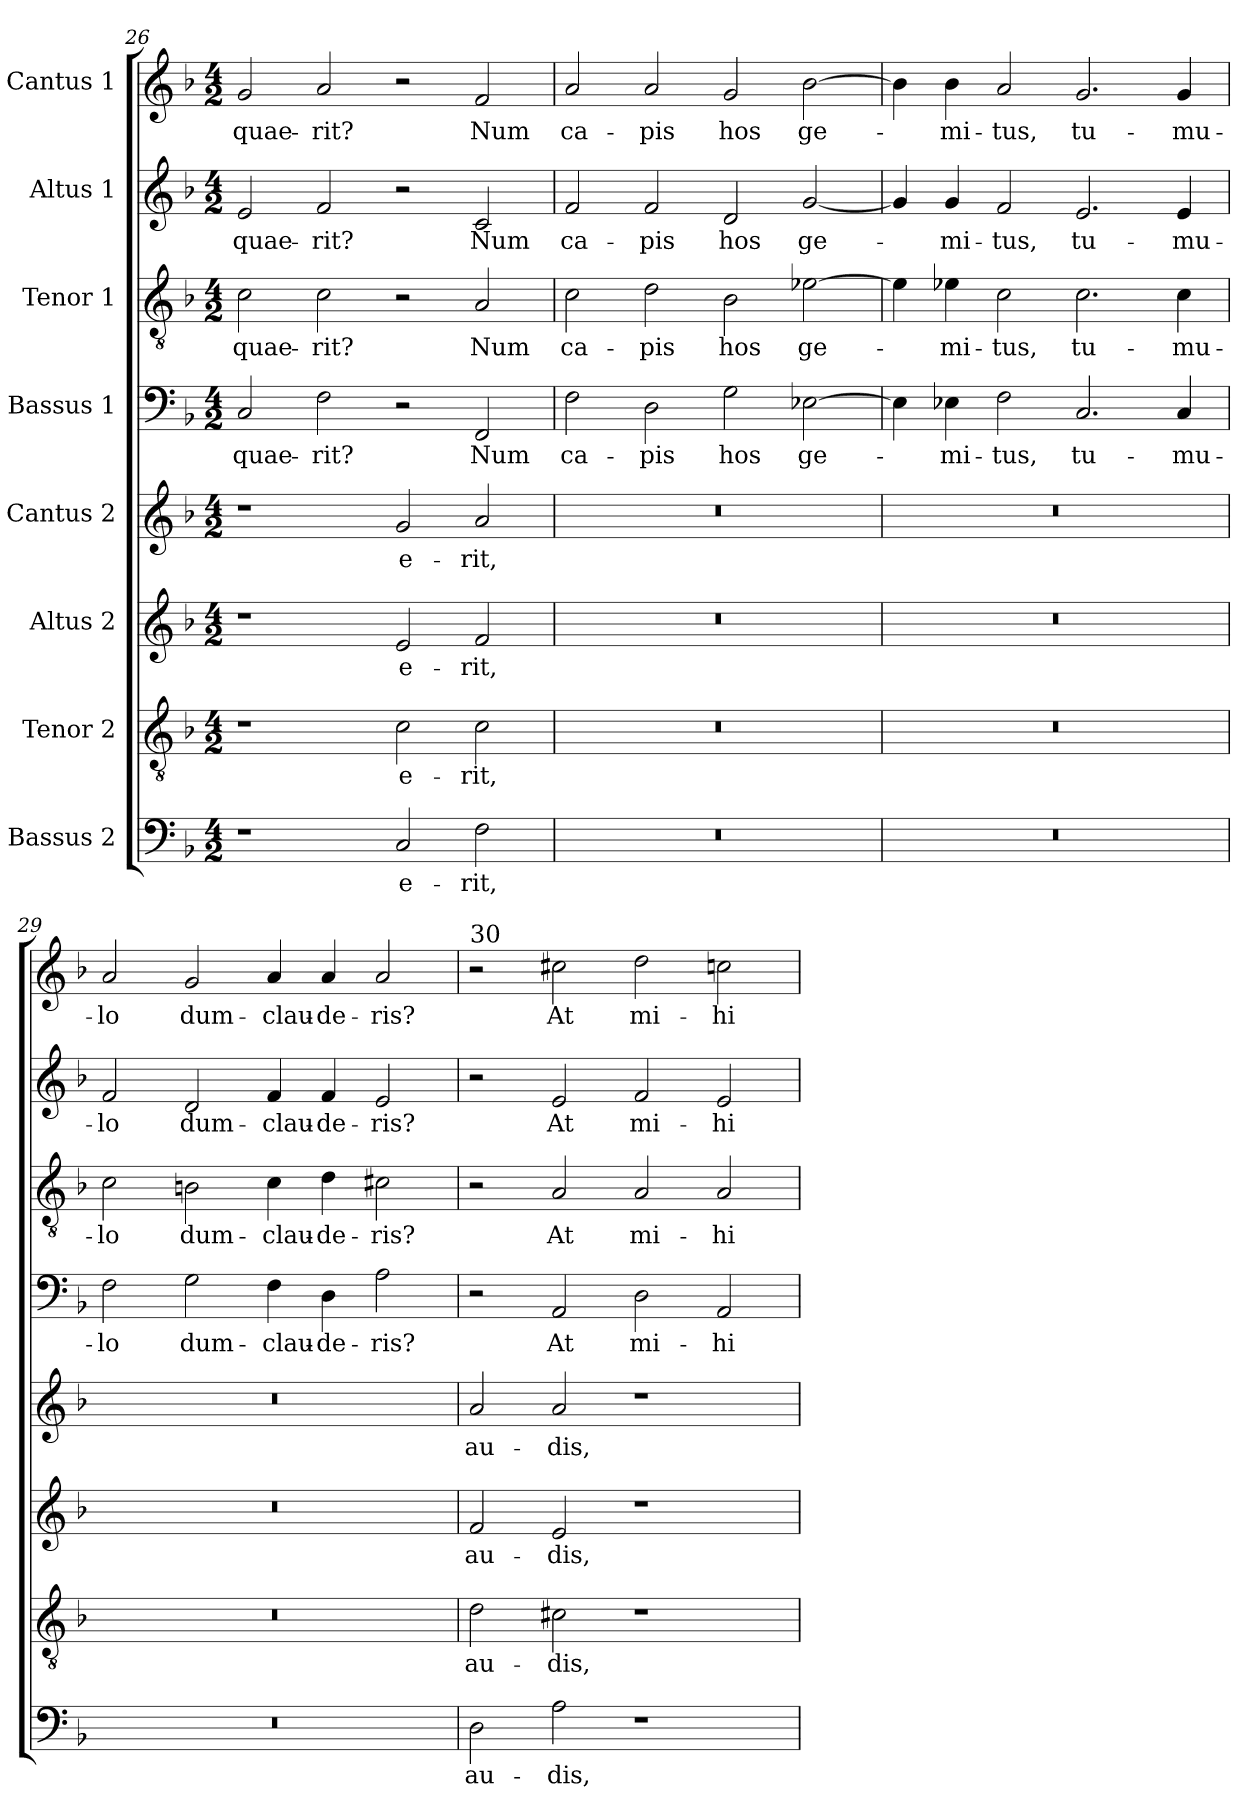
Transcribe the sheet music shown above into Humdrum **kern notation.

**kern	**text	**kern	**text	**kern	**text	**kern	**text	**kern	**text	**kern	**text	**kern	**text	**kern	**text
*part8	*part8	*part7	*part7	*part6	*part6	*part5	*part5	*part4	*part4	*part3	*part3	*part2	*part2	*part1	*part1
*staff8	*staff8	*staff7	*staff7	*staff6	*staff6	*staff5	*staff5	*staff4	*staff4	*staff3	*staff3	*staff2	*staff2	*staff1	*staff1
*I"Bassus 2	*	*I"Tenor 2	*	*I"Altus 2	*	*I"Cantus 2	*	*I"Bassus 1	*	*I"Tenor 1	*	*I"Altus 1	*	*I"Cantus 1	*
*clefF4	*	*clefGv2	*	*clefG2	*	*clefG2	*	*clefF4	*	*clefGv2	*	*clefG2	*	*clefG2	*
*k[b-]	*	*k[b-]	*	*k[b-]	*	*k[b-]	*	*k[b-]	*	*k[b-]	*	*k[b-]	*	*k[b-]	*
*M4/2	*	*M4/2	*	*M4/2	*	*M4/2	*	*M4/2	*	*M4/2	*	*M4/2	*	*M4/2	*
=26	=26	=26	=26	=26	=26	=26	=26	=26	=26	=26	=26	=26	=26	=26	=26
!	!	!	!	!	!	!	!	!	!LO:LY:b	!	!LO:LY:b	!	!LO:LY:b	!	!LO:LY:b
1r	.	1r	.	1r	.	1r	.	2C/	quae-	2c\	quae-	2e/	quae-	2g/	quae-
!	!	!	!	!	!	!	!	!	!LO:LY:b	!	!LO:LY:b	!	!LO:LY:b	!	!LO:LY:b
.	.	.	.	.	.	.	.	2F\	rit?	2c\	rit?	2f/	rit?	2a/	rit?
!	!LO:LY:b	!	!LO:LY:b	!	!LO:LY:b	!	!LO:LY:b	!	!	!	!	!	!	!	!
2C/	e-	2c\	e-	2e/	e-	2g/	e-	2r	.	2r	.	2r	.	2r	.
!	!LO:LY:b	!	!LO:LY:b	!	!LO:LY:b	!	!LO:LY:b	!	!LO:LY:b	!	!LO:LY:b	!	!LO:LY:b	!	!LO:LY:b
2F\	rit,	2c\	rit,	2f/	rit,	2a/	rit,	2FF/	Num	2A/	Num	2c/	Num	2f/	Num
=27	=27	=27	=27	=27	=27	=27	=27	=27	=27	=27	=27	=27	=27	=27	=27
!	!	!	!	!	!	!	!	!	!LO:LY:b	!	!LO:LY:b	!	!LO:LY:b	!	!LO:LY:b
0r	.	0r	.	0r	.	0r	.	2F\	ca-	2c\	ca-	2f/	ca-	2a/	ca-
!	!	!	!	!	!	!	!	!	!LO:LY:b	!	!LO:LY:b	!	!LO:LY:b	!	!LO:LY:b
.	.	.	.	.	.	.	.	2D\	pis	2d\	pis	2f/	pis	2a/	pis
!	!	!	!	!	!	!	!	!	!LO:LY:b	!	!LO:LY:b	!	!LO:LY:b	!	!LO:LY:b
.	.	.	.	.	.	.	.	2G\	hos	2B-\	hos	2d/	hos	2g/	hos
!	!	!	!	!	!	!	!	!	!LO:LY:b	!	!LO:LY:b	!	!LO:LY:b	!	!LO:LY:b
.	.	.	.	.	.	.	.	[2E-X\	ge-	[2e-X\	ge-	[2g/	ge-	[2b-\	ge-
=28	=28	=28	=28	=28	=28	=28	=28	=28	=28	=28	=28	=28	=28	=28	=28
0r	.	0r	.	0r	.	0r	.	4E-\]	.	4e-\]	.	4g/]	.	4b-\]	.
!	!	!	!	!	!	!	!	!	!LO:LY:b	!	!LO:LY:b	!	!LO:LY:b	!	!LO:LY:b
.	.	.	.	.	.	.	.	4E-X\	mi-	4e-X\	mi-	4g/	mi-	4b-\	mi-
!	!	!	!	!	!	!	!	!	!LO:LY:b	!	!LO:LY:b	!	!LO:LY:b	!	!LO:LY:b
.	.	.	.	.	.	.	.	2F\	tus,	2c\	tus,	2f/	tus,	2a/	tus,
!	!	!	!	!	!	!	!	!	!LO:LY:b	!	!LO:LY:b	!	!LO:LY:b	!	!LO:LY:b
.	.	.	.	.	.	.	.	2.C/	tu-	2.c\	tu-	2.e/	tu-	2.g/	tu-
!	!	!	!	!	!	!	!	!	!LO:LY:b	!	!LO:LY:b	!	!LO:LY:b	!	!LO:LY:b
.	.	.	.	.	.	.	.	4C/	mu-	4c\	mu-	4e/	mu-	4g/	mu-
!!LO:PB:g=z
=29	=29	=29	=29	=29	=29	=29	=29	=29	=29	=29	=29	=29	=29	=29	=29
!	!	!	!	!	!	!	!	!	!LO:LY:b	!	!LO:LY:b	!	!LO:LY:b	!	!LO:LY:b
0r	.	0r	.	0r	.	0r	.	2F\	lo	2c\	lo	2f/	lo	2a/	lo
!	!	!	!	!	!	!	!	!	!LO:LY:b	!	!LO:LY:b	!	!LO:LY:b	!	!LO:LY:b
.	.	.	.	.	.	.	.	2G\	dum-	2Bn\	dum-	2d/	dum-	2g/	dum-
!	!	!	!	!	!	!	!	!	!LO:LY:b	!	!LO:LY:b	!	!LO:LY:b	!	!LO:LY:b
.	.	.	.	.	.	.	.	4F\	clau-	4c\	clau-	4f/	clau-	4a/	clau-
!	!	!	!	!	!	!	!	!	!LO:LY:b	!	!LO:LY:b	!	!LO:LY:b	!	!LO:LY:b
.	.	.	.	.	.	.	.	4D\	de-	4d\	de-	4f/	de-	4a/	de-
!	!	!	!	!	!	!	!	!	!LO:LY:b	!	!LO:LY:b	!	!LO:LY:b	!	!LO:LY:b
.	.	.	.	.	.	.	.	2A\	ris?	2c#X\	ris?	2e/	ris?	2a/	ris?
=30	=30	=30	=30	=30	=30	=30	=30	=30	=30	=30	=30	=30	=30	=30	=30
!	!	!	!	!	!	!	!	!	!	!	!	!	!	!LO:TX:a:t=30	!
!	!LO:LY:b	!	!LO:LY:b	!	!LO:LY:b	!	!LO:LY:b	!	!	!	!	!	!	!	!
2D\	au-	2d\	au-	2f/	au-	2a/	au-	2r	.	2r	.	2r	.	2r	.
!	!LO:LY:b	!	!LO:LY:b	!	!LO:LY:b	!	!LO:LY:b	!	!LO:LY:b	!	!LO:LY:b	!	!LO:LY:b	!	!LO:LY:b
2A\	dis,	2c#X\	dis,	2e/	dis,	2a/	dis,	2AA/	At	2A/	At	2e/	At	2cc#X\	At
!	!	!	!	!	!	!	!	!	!LO:LY:b	!	!LO:LY:b	!	!LO:LY:b	!	!LO:LY:b
1r	.	1r	.	1r	.	1r	.	2D\	mi-	2A/	mi-	2f/	mi-	2dd\	mi-
!	!	!	!	!	!	!	!	!	!LO:LY:b	!	!LO:LY:b	!	!LO:LY:b	!	!LO:LY:b
.	.	.	.	.	.	.	.	2AA/	hi	2A/	hi	2e/	hi	2ccn\	hi
=	=	=	=	=	=	=	=	=	=	=	=	=	=	=	=
*-	*-	*-	*-	*-	*-	*-	*-	*-	*-	*-	*-	*-	*-	*-	*-
